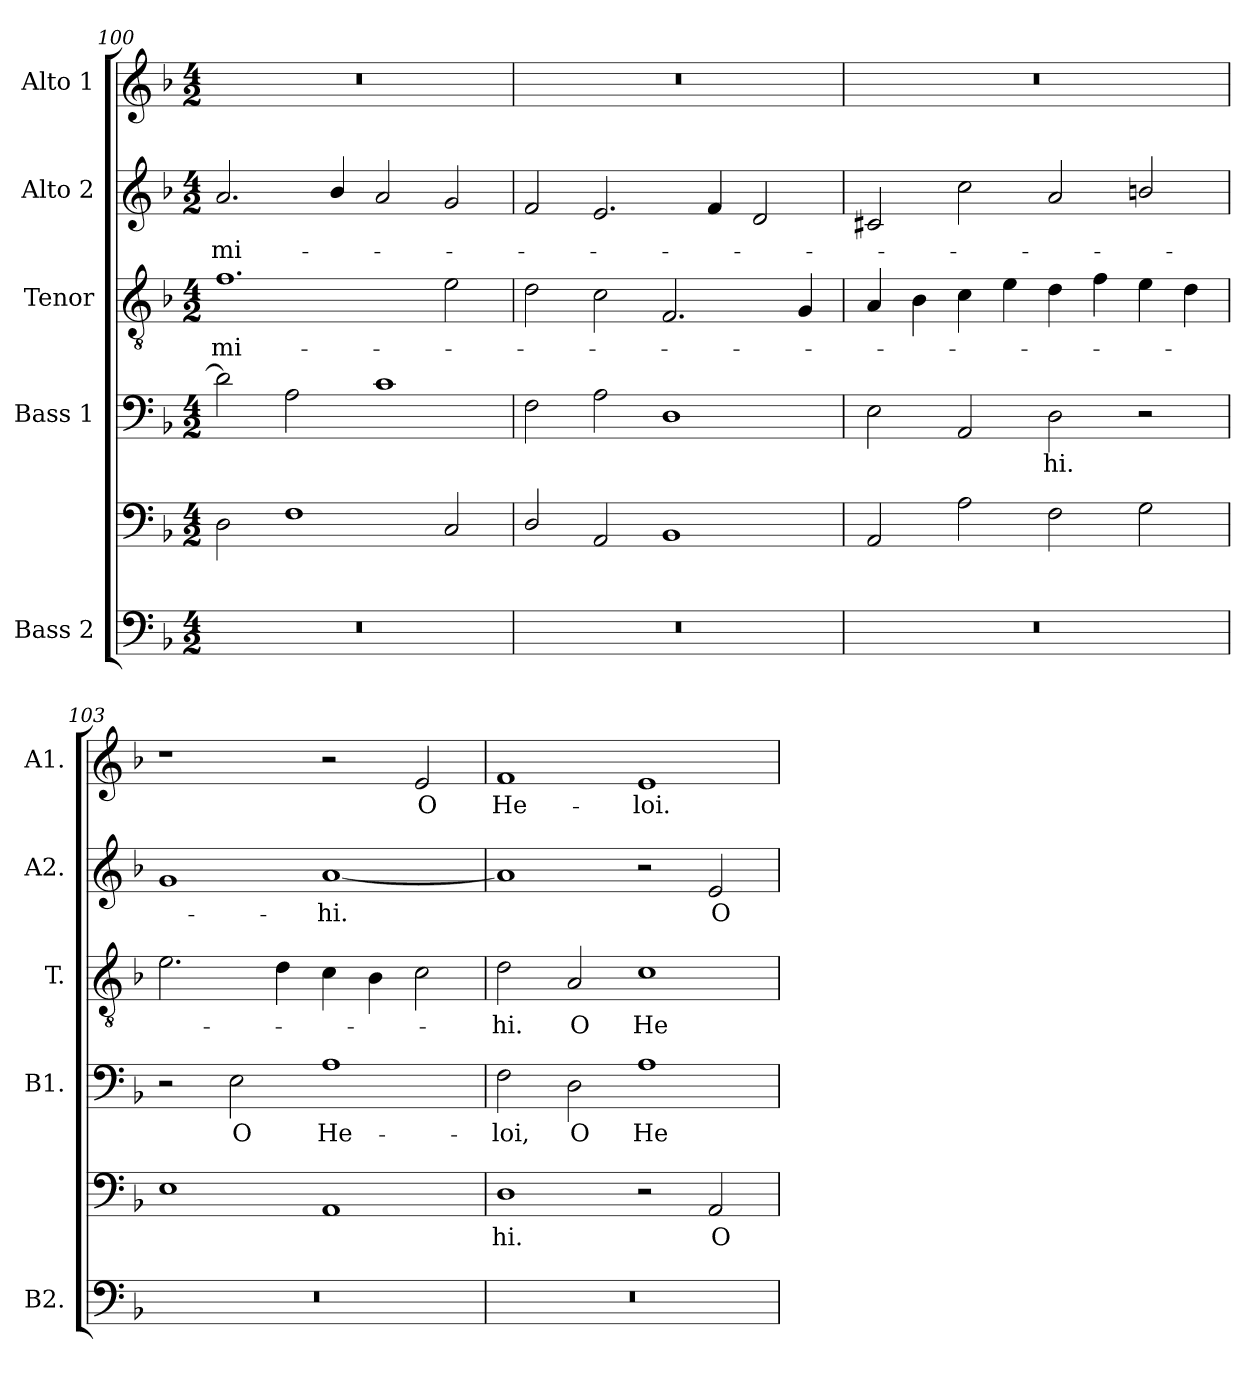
**kern	**kern	**text	**kern	**text	**kern	**text	**kern	**text	**kern	**text
*part5	*part5	*part5	*part4	*part4	*part3	*part3	*part2	*part2	*part1	*part1
*staff6	*staff5	*staff5	*staff4	*staff4	*staff3	*staff3	*staff2	*staff2	*staff1	*staff1
*I"Bass 2	*	*	*I"Bass 1	*	*I"Tenor	*	*I"Alto 2	*	*I"Alto 1	*
*I'B2.	*	*	*I'B1.	*	*I'T.	*	*I'A2.	*	*I'A1.	*
*clefF4	*clefF4	*	*clefF4	*	*clefGv2	*	*clefG2	*	*clefG2	*
*	*	*	*	*	*ITrd7c12	*	*	*	*	*
*k[b-]	*k[b-]	*	*k[b-]	*	*k[b-]	*	*k[b-]	*	*k[b-]	*
*F:	*F:	*	*F:	*	*F:	*	*F:	*	*F:	*
*M4/2	*M4/2	*	*M4/2	*	*M4/2	*	*M4/2	*	*M4/2	*
=100	=100	=100	=100	=100	=100	=100	=100	=100	=100	=100
!LO:N:vis=1	!	!	!	!	!	!	!	!	!	!
!	!	!	!	!	!	!LO:LY:b:color=#000000	!	!	!	!
!	!	!	!	!	!	!	!	!LO:LY:b:color=#000000	!LO:N:vis=1	!
0r	2Di\	.	2di\]	.	1.Fi	mi-	2.ai/	mi-	0r	.
.	1Fi	.	2Ai\	.	.	.	.	.	.	.
.	.	.	.	.	.	.	4b-i/	.	.	.
.	.	.	1ci	.	.	.	2ai/	.	.	.
.	2Ci/	.	.	.	2Ei\	.	2gi/	.	.	.
=101	=101	=101	=101	=101	=101	=101	=101	=101	=101	=101
!LO:N:vis=1	!	!	!	!	!	!	!	!	!LO:N:vis=1	!
0r	2Di/	.	2Fi\	.	2Di\	.	2fi/	.	0r	.
.	2AAi/	.	2Ai\	.	2Ci\	.	2.ei/	.	.	.
.	1BB-i	.	1Di	.	2.FFi/	.	.	.	.	.
.	.	.	.	.	.	.	4fi/	.	.	.
.	.	.	.	.	.	.	2di/	.	.	.
.	.	.	.	.	4GGi/	.	.	.	.	.
=102	=102	=102	=102	=102	=102	=102	=102	=102	=102	=102
!LO:N:vis=1	!	!	!	!	!	!	!	!	!LO:N:vis=1	!
0r	2AAi/	.	2Ei\	.	4AAi/	.	2c#Xi/	.	0r	.
.	.	.	.	.	4BB-i\	.	.	.	.	.
.	2Ai\	.	2AAi/	.	4Ci\	.	2cci\	.	.	.
.	.	.	.	.	4Ei\	.	.	.	.	.
!	!	!	!	!LO:LY:b:color=#000000	!	!	!	!	!	!
.	2Fi\	.	2Di\	-hi.	4Di\	.	2ai/	.	.	.
.	.	.	.	.	4Fi\	.	.	.	.	.
.	2Gi\	.	2r	.	4Ei\	.	2bni/	.	.	.
.	.	.	.	.	4Di\	.	.	.	.	.
=103	=103	=103	=103	=103	=103	=103	=103	=103	=103	=103
!LO:N:vis=1	!	!	!	!	!	!	!	!	!	!
0r	1Ei	.	2r	.	2.Ei\	.	1gi	.	1r	.
!	!	!	!	!LO:LY:b:color=#000000	!	!	!	!	!	!
.	.	.	2Ei\	O	.	.	.	.	.	.
.	.	.	.	.	4Di\	.	.	.	.	.
!	!	!	!	!LO:LY:b:color=#000000	!	!	!	!	!	!
!	!	!	!	!	!	!	!	!LO:LY:b:color=#000000	!	!
.	1AAi	.	1Ai	He-	4Ci\	.	[1ai	-hi.	2r	.
.	.	.	.	.	4BB-i\	.	.	.	.	.
!	!	!	!	!	!	!	!	!	!	!LO:LY:b:color=#000000
.	.	.	.	.	2Ci\	.	.	.	2ei/	O
=104	=104	=104	=104	=104	=104	=104	=104	=104	=104	=104
!LO:N:vis=1	!	!	!	!	!	!	!	!	!	!
!	!	!LO:LY:b:color=#000000	!	!	!	!	!	!	!	!
!	!	!	!	!LO:LY:b:color=#000000	!	!	!	!	!	!
!	!	!	!	!	!	!LO:LY:b:color=#000000	!	!	!	!
!	!	!	!	!	!	!	!	!	!	!LO:LY:b:color=#000000
0r	1Di	-hi.	2Fi\	-loi,	2Di\	-hi.	1ai]	.	1fi	He-
!	!	!	!	!LO:LY:b:color=#000000	!	!	!	!	!	!
!	!	!	!	!	!	!LO:LY:b:color=#000000	!	!	!	!
.	.	.	2Di\	O	2AAi/	O	.	.	.	.
!	!	!	!	!LO:LY:b:color=#000000	!	!	!	!	!	!
!	!	!	!	!	!	!LO:LY:b:color=#000000	!	!	!	!
!	!	!	!	!	!	!	!	!	!	!LO:LY:b:color=#000000
.	2r	.	1Ai	He-	1Ci	He-	2r	.	1ei	-loi.
!	!	!LO:LY:b:color=#000000	!	!	!	!	!	!	!	!
!	!	!	!	!	!	!	!	!LO:LY:b:color=#000000	!	!
.	2AAi/	O	.	.	.	.	2ei/	O	.	.
=	=	=	=	=	=	=	=	=	=	=
*-	*-	*-	*-	*-	*-	*-	*-	*-	*-	*-
